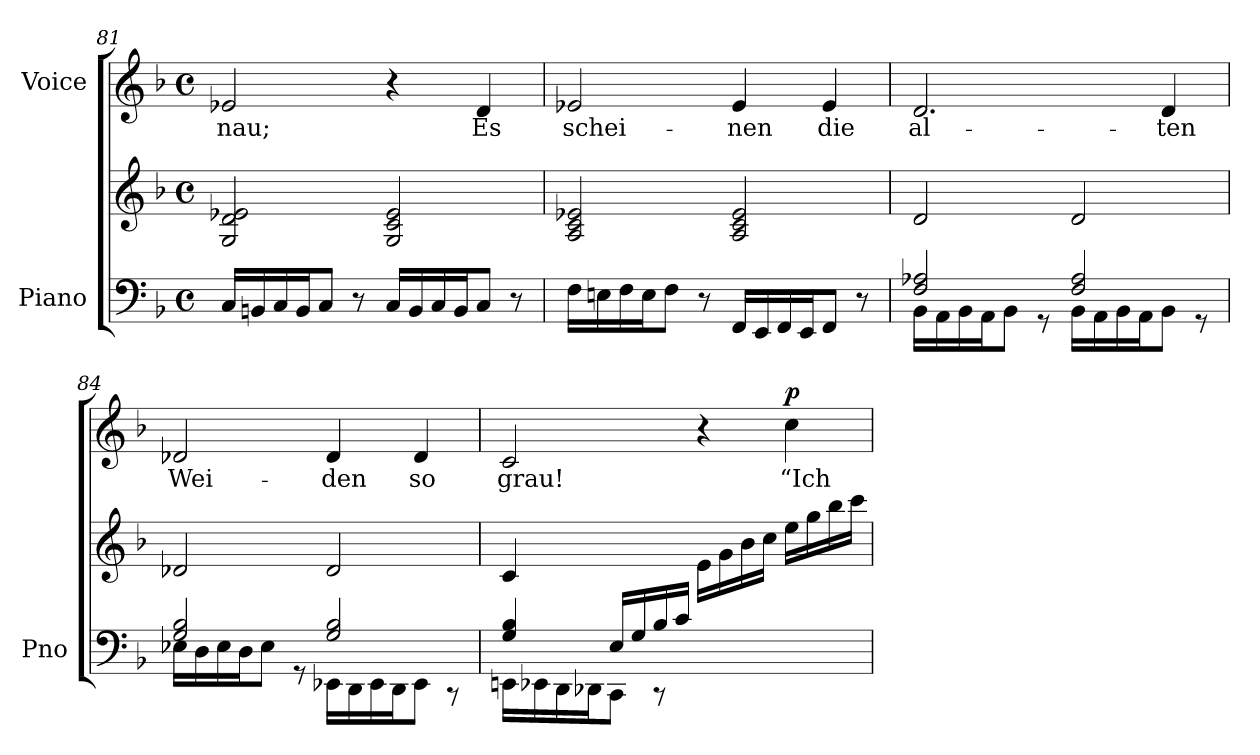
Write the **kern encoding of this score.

**kern	**kern	**kern	**text	**dynam
*part2	*part2	*part1	*part1	*part1
*staff3	*staff2	*staff1	*staff1	*staff1
*I"Piano	*	*I"Voice	*	*
*I'Pno	*	*	*	*
*clefF4	*clefG2	*clefG2	*	*
*k[b-]	*k[b-]	*k[b-]	*	*
*M4/4	*M4/4	*M4/4	*	*
*met(c)	*met(c)	*met(c)	*	*
=81	=81	=81	=81	=81
!	!	!	!LO:LY:b	!
16C/LL	2G/ 2d/ 2e-X/	2e-X/	-nau;	.
16BBn/	.	.	.	.
16C/	.	.	.	.
16BB/J	.	.	.	.
8C/J	.	.	.	.
8r	.	.	.	.
16C/LL	2G/ 2c/ 2e-/	4r	.	.
16BB/	.	.	.	.
16C/	.	.	.	.
16BB/J	.	.	.	.
!	!	!	!LO:LY:b	!
8C/J	.	4d/	Es	.
8r	.	.	.	.
!!LO:LB:g=z
=82	=82	=82	=82	=82
!	!	!	!LO:LY:b	!
16F\LL	2A/ 2c/ 2e-X/	2e-X/	schei-	.
16En\	.	.	.	.
16F\	.	.	.	.
16E\J	.	.	.	.
8F\J	.	.	.	.
8r	.	.	.	.
!	!	!	!LO:LY:b	!
16FF/LL	2A/ 2c/ 2e-/	4e-/	-nen	.
16EE/	.	.	.	.
16FF/	.	.	.	.
16EE/J	.	.	.	.
!	!	!	!LO:LY:b	!
8FF/J	.	4e-/	die	.
8r	.	.	.	.
=83	=83	=83	=83	=83
*^	*	*	*	*
!	!	!	!	!LO:LY:b	!
2F/ 2A-X/	16BB-\LL	2d/	2.d/	al-	.
.	16AA\	.	.	.	.
.	16BB-\	.	.	.	.
.	16AA\J	.	.	.	.
.	8BB-\J	.	.	.	.
.	8r	.	.	.	.
2F/ 2A-/	16BB-\LL	2d/	.	.	.
.	16AA\	.	.	.	.
.	16BB-\	.	.	.	.
.	16AA\J	.	.	.	.
!	!	!	!	!LO:LY:b	!
.	8BB-\J	.	4d/	-ten	.
.	8r	.	.	.	.
!!LO:LB:g=z
=84	=84	=84	=84	=84	=84
!	!	!	!	!LO:LY:b	!
2G/ 2B-/	16E-X\LL	2d-X/	2d-X/	Wei-	.
.	16D\	.	.	.	.
.	16E-\	.	.	.	.
.	16D\J	.	.	.	.
.	8E-\J	.	.	.	.
.	8r	.	.	.	.
!	!	!	!	!LO:LY:b	!
2G/ 2B-/	16EE-X\LL	2d-/	4d-/	-den	.
.	16DD\	.	.	.	.
.	16EE-\	.	.	.	.
.	16DD\J	.	.	.	.
!	!	!	!	!LO:LY:b	!
.	8EE-\J	.	4d-/	so	.
.	8r	.	.	.	.
=85	=85	=85	=85	=85	=85
*	*	*^	*	*	*
!	!	!	!	!	!LO:LY:b	!
4G/ 4B-/	16EEn\LL	4c/	2ryy	2c/	grau!	.
.	16EE-X\	.	.	.	.	.
.	16DD\	.	.	.	.	.
.	16DD-X\J	.	.	.	.	.
(16E/LL	8CC\J	2.ryy	.	.	.	.
16G/	.	.	.	.	.	.
16B-/	8r	.	.	.	.	.
16c/JJ	.	.	.	.	.	.
2ryy	2ryy	.	16e\LL	4r	.	.
.	.	.	16g\	.	.	.
.	.	.	16b-\	.	.	.
.	.	.	16cc\JJ	.	.	.
!	!	!	!	!	!LO:LY:b	!LO:DY:a
.	.	.	16ee\LL	4cc\	“Ich	p
.	.	.	16gg\	.	.	.
.	.	.	16bb-\	.	.	.
.	.	.	16ccc\JJ)	.	.	.
*v	*v	*	*	*	*	*
*	*v	*v	*	*	*
=	=	=	=	=
*-	*-	*-	*-	*-
